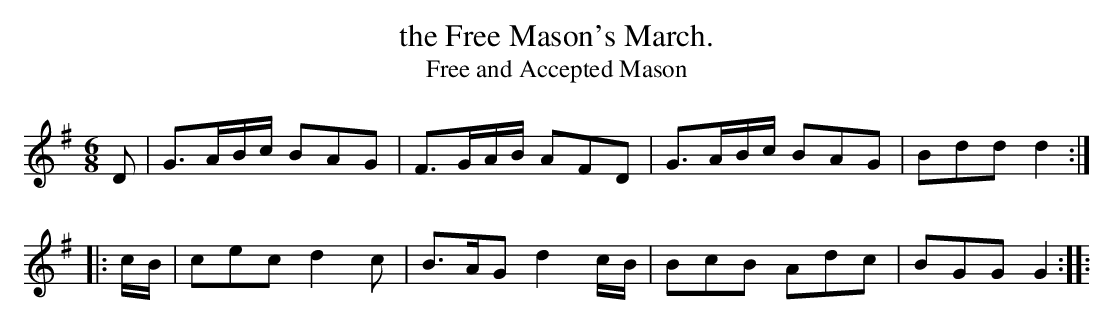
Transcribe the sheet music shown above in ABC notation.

X:1
T:the Free Mason's March.
T:Free and Accepted Mason
M:6/8
L:1/8
K:G
D   |G>AB/c/ BAG|F>GA/B/ AFD   |G>AB/c/ BAG|Bdd d2:|
|:c/B/|cec     d2c|B>AG    d2c/B/|BcB     Adc|BGG G2:|
|:
